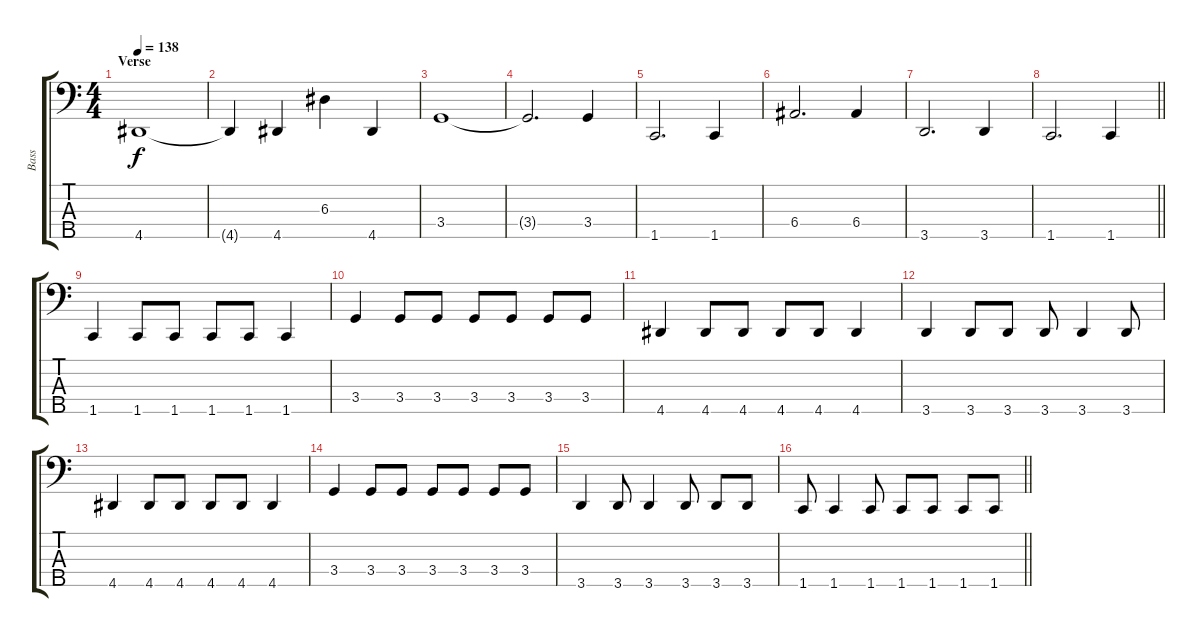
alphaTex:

\track ("Bass" "Bass") {instrument electricbassfinger}
\staff {score tabs}
\tuning (G2 D2 A1 E1 B0) {hide}
\ts (4 4)
\section ("" "Verse ")
\tempo 138
\clef f4
\ks c
4.5.1{dy f} |
4.5{t}.4 4.5.4 6.3.4 4.5.4 |
3.4.1 |
3.4{t}.2{d} 3.4.4 |
1.5.2{d} 1.5.4 |
6.4.2{d} 6.4.4 |
3.5.2{d} 3.5.4 |
\barLineRight lightlight
1.5.2{d} 1.5.4 |
\section ("" "")
1.5.4 1.5.8 1.5.8 1.5.8 1.5.8 1.5.4 |
3.4.4 3.4.8 3.4.8 3.4.8 3.4.8 3.4.8 3.4.8 |
4.5.4 4.5.8 4.5.8 4.5.8 4.5.8 4.5.4 |
3.5.4 3.5.8 3.5.8 3.5.8 3.5.4 3.5.8 |
4.5.4 4.5.8 4.5.8 4.5.8 4.5.8 4.5.4 |
3.4.4 3.4.8 3.4.8 3.4.8 3.4.8 3.4.8 3.4.8 |
3.5.4 3.5.8 3.5.4 3.5.8 3.5.8 3.5.8 |
\barLineRight lightlight
1.5.8 1.5.4 1.5.8 1.5.8 1.5.8 1.5.8 1.5.8
